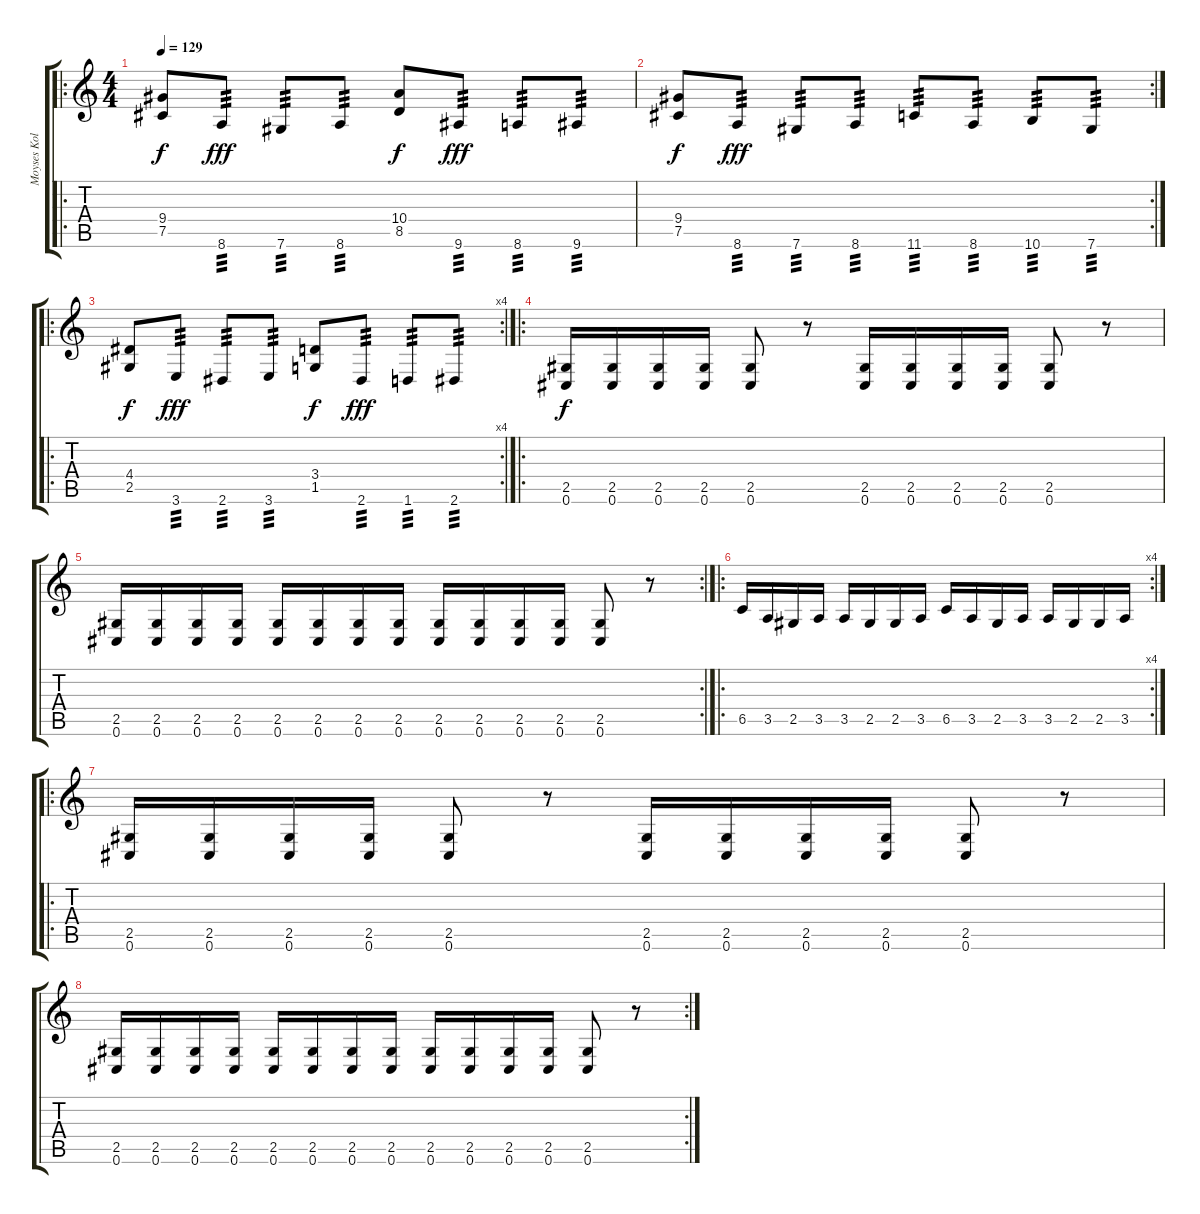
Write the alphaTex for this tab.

\track ("Moyses Kolesne" "Moyses Kol") {instrument distortionguitar}
\staff {score tabs}
\tuning (Db4 Ab3 E3 B2 Gb2 Db2) {hide}
\ro
\ts (4 4)
\tempo 129
\clef g2
\ks c
(9.4 7.5).8{dy f} 8.6.8{tp 3 dy fff} 7.6.8{tp 3} 8.6.8{tp 3} (10.4 8.5).8{dy f} 9.6.8{tp 3 dy fff} 8.6.8{tp 3} 9.6.8{tp 3} |
\rc 2
(9.4 7.5).8{dy f} 8.6.8{tp 3 dy fff} 7.6.8{tp 3} 8.6.8{tp 3} 11.6.8{tp 3} 8.6.8{tp 3} 10.6.8{tp 3} 7.6.8{tp 3} |
\ro
\rc 4
(4.4 2.5).8{dy f} 3.6.8{tp 3 dy fff} 2.6.8{tp 3} 3.6.8{tp 3} (3.4 1.5).8{dy f} 2.6.8{tp 3 dy fff} 1.6.8{tp 3} 2.6.8{tp 3} |
\ro
(2.5 0.6).16{dy f} (2.5 0.6).16 (2.5 0.6).16 (2.5 0.6).16 (2.5 0.6).8 r.8 (2.5 0.6).16 (2.5 0.6).16 (2.5 0.6).16 (2.5 0.6).16 (2.5 0.6).8 r.8 |
\rc 2
(2.5 0.6).16 (2.5 0.6).16 (2.5 0.6).16 (2.5 0.6).16 (2.5 0.6).16 (2.5 0.6).16 (2.5 0.6).16 (2.5 0.6).16 (2.5 0.6).16 (2.5 0.6).16 (2.5 0.6).16 (2.5 0.6).16 (2.5 0.6).8 r.8 |
\ro
\rc 4
6.5.16 3.5.16 2.5.16 3.5.16 3.5.16 2.5.16 2.5.16 3.5.16 6.5.16 3.5.16 2.5.16 3.5.16 3.5.16 2.5.16 2.5.16 3.5.16 |
\ro
(2.5 0.6).16 (2.5 0.6).16 (2.5 0.6).16 (2.5 0.6).16 (2.5 0.6).8 r.8 (2.5 0.6).16 (2.5 0.6).16 (2.5 0.6).16 (2.5 0.6).16 (2.5 0.6).8 r.8 |
\rc 2
(2.5 0.6).16 (2.5 0.6).16 (2.5 0.6).16 (2.5 0.6).16 (2.5 0.6).16 (2.5 0.6).16 (2.5 0.6).16 (2.5 0.6).16 (2.5 0.6).16 (2.5 0.6).16 (2.5 0.6).16 (2.5 0.6).16 (2.5 0.6).8 r.8
